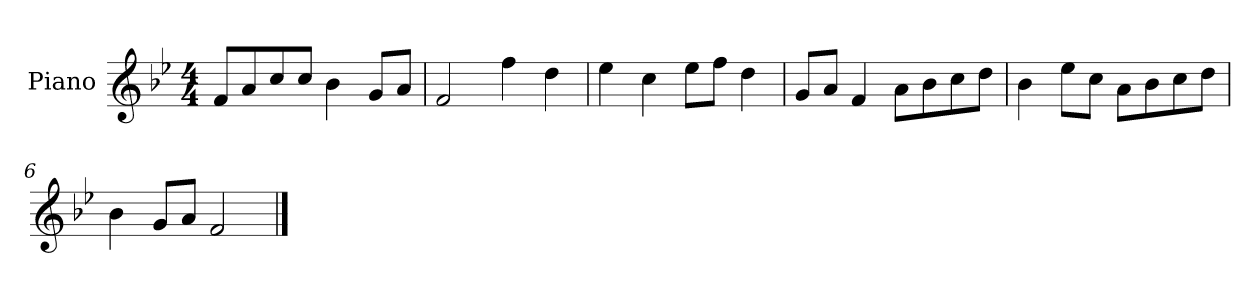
**kern
*part1
*staff1
*I"Piano
*I'P-no
*clefG2
*k[b-e-]
*M4/4
*MM90
=1
8f/L
8a/
8cc/
8cc/J
4b-\
8g/L
8a/J
=2
2f/
4ff\
4dd\
=3
4ee-\
4cc\
8ee-\L
8ff\J
4dd\
=4
8g/L
8a/J
4f/
8a\L
8b-\
8cc\
8dd\J
=5
4b-\
8ee-\L
8cc\J
8a\L
8b-\
8cc\
8dd\J
=6
4b-\
8g/L
8a/J
2f/
==
*-
